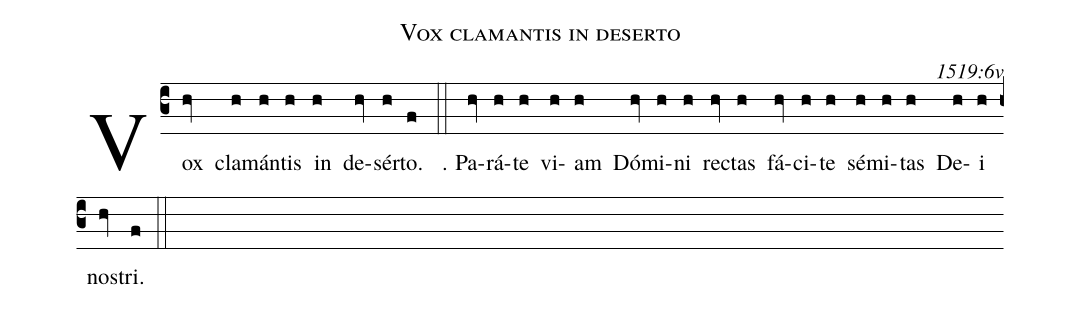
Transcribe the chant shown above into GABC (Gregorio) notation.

name: Vox clamantis in deserto;
commentary: 1519:6v;
%%
(c3) Vox(hv) cla(h)mán(h)tis(h) in(h) de(hv)sér(h)to.(f) (::)
<sp>℟.</sp> Pa(hv)rá(h)te(h) vi(h)am(h) Dó(hv)mi(h)ni(h) rec(hv)tas(h) fá(hv)ci(h)te(h) sé(h)mi(h)tas(h) De(h)i(h) nos(hv)tri.(f) (::)
